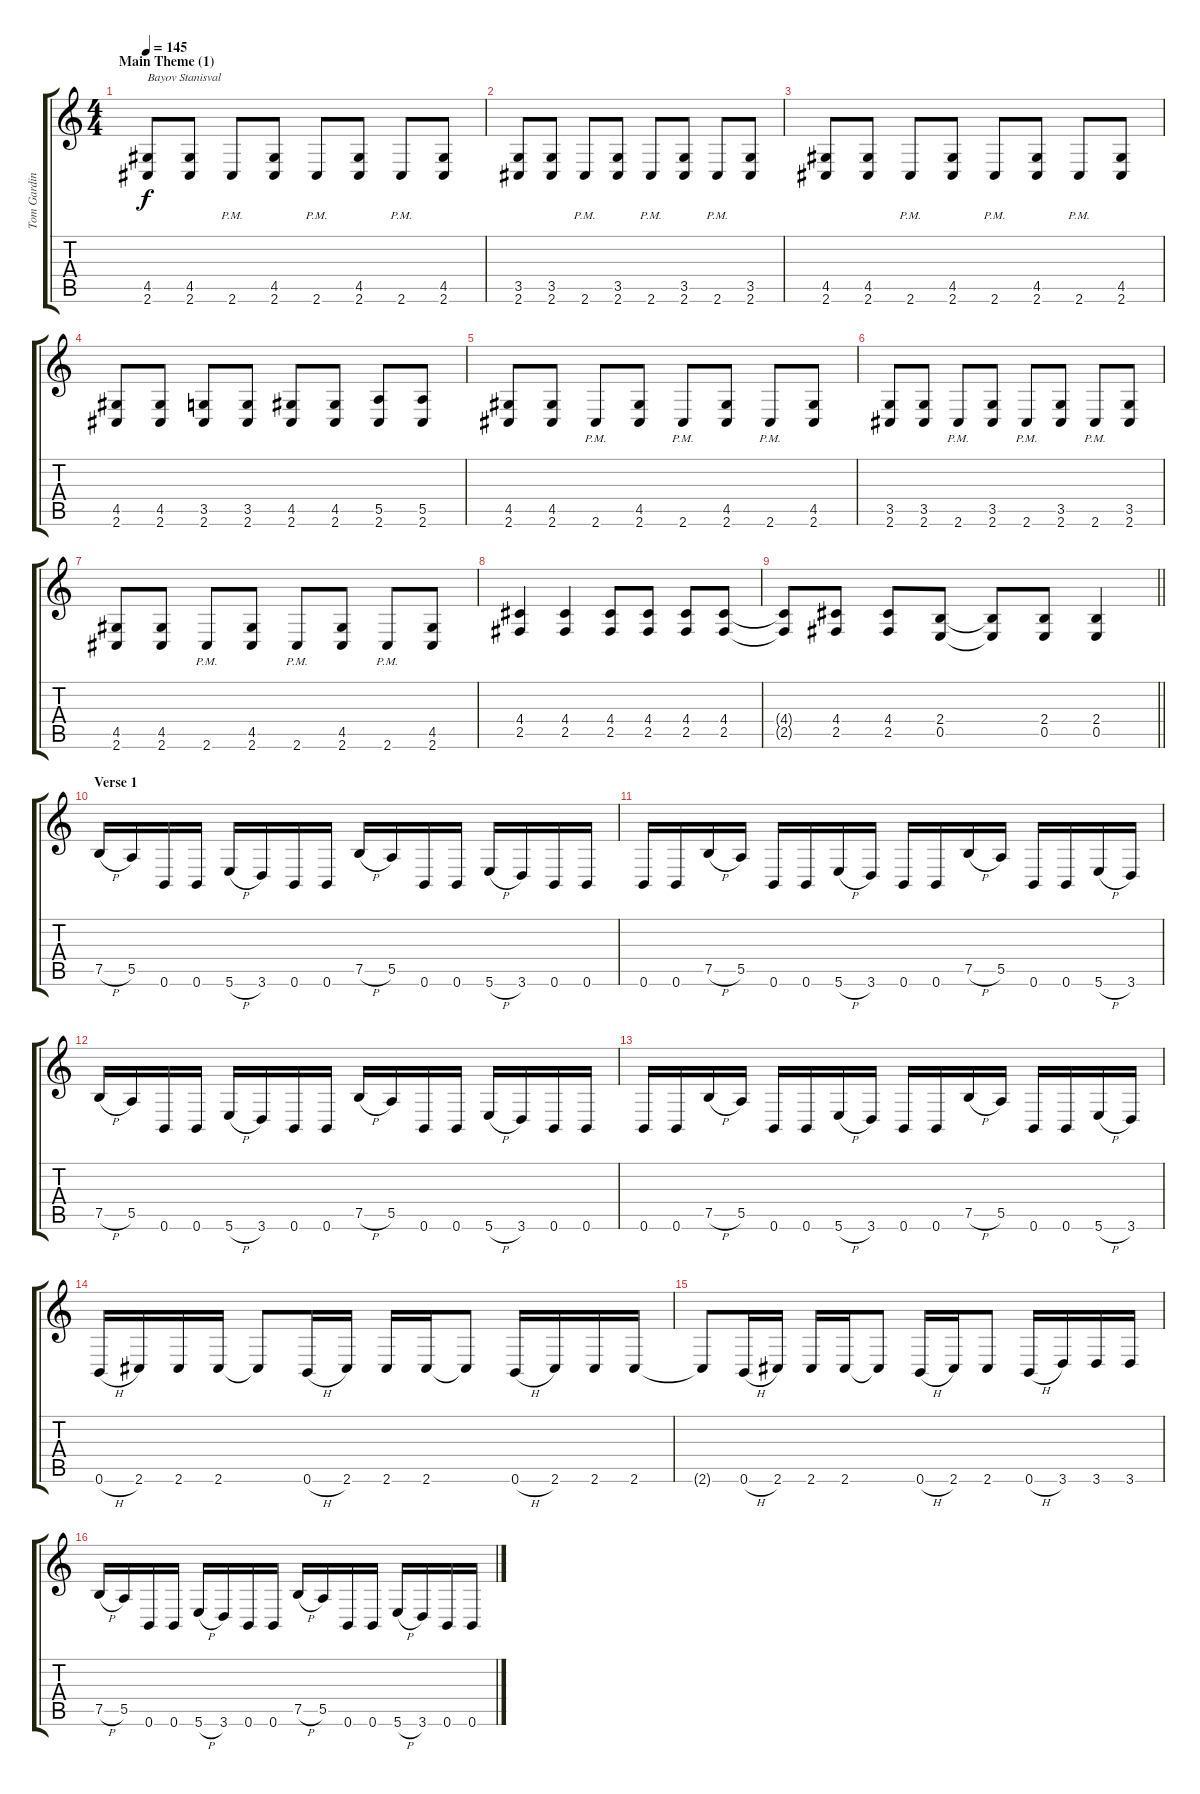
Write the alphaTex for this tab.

\track ("Tom Gardiner - rhythm guitar" "Tom Gardin") {instrument distortionguitar}
\staff {score tabs}
\tuning (B3 Gb3 D3 A2 E2 B1) {hide}
\ts (4 4)
\section ("" "Main Theme (1)")
\tempo 145
\clef g2
\ks aminor
(4.5 2.6).8{txt "Bayov Stanisval" dy f instrument distortionguitar} (4.5 2.6).8 2.6{pm}.8 (4.5 2.6).8 2.6{pm}.8 (4.5 2.6).8 2.6{pm}.8 (4.5 2.6).8 |
(3.5 2.6).8 (3.5 2.6).8 2.6{pm}.8 (3.5 2.6).8 2.6{pm}.8 (3.5 2.6).8 2.6{pm}.8 (3.5 2.6).8 |
(4.5 2.6).8 (4.5 2.6).8 2.6{pm}.8 (4.5 2.6).8 2.6{pm}.8 (4.5 2.6).8 2.6{pm}.8 (4.5 2.6).8 |
(4.5 2.6).8 (4.5 2.6).8 (3.5 2.6).8 (3.5 2.6).8 (4.5 2.6).8 (4.5 2.6).8 (5.5 2.6).8 (5.5 2.6).8 |
(4.5 2.6).8 (4.5 2.6).8 2.6{pm}.8 (4.5 2.6).8 2.6{pm}.8 (4.5 2.6).8 2.6{pm}.8 (4.5 2.6).8 |
(3.5 2.6).8 (3.5 2.6).8 2.6{pm}.8 (3.5 2.6).8 2.6{pm}.8 (3.5 2.6).8 2.6{pm}.8 (3.5 2.6).8 |
(4.5 2.6).8 (4.5 2.6).8 2.6{pm}.8 (4.5 2.6).8 2.6{pm}.8 (4.5 2.6).8 2.6{pm}.8 (4.5 2.6).8 |
(4.4 2.5).4 (4.4 2.5).4 (4.4 2.5).8 (4.4 2.5).8 (4.4 2.5).8 (4.4 2.5).8 |
\barLineRight lightlight
(4.4{t} 2.5{t}).8 (4.4 2.5).8 (4.4 2.5).8 (2.4 0.5).8 (2.4{t} 0.5{t}).8 (2.4 0.5).8 (2.4 0.5).4 |
\section ("" "Verse 1")
7.5{h}.16 5.5.16 0.6.16 0.6.16 5.6{h}.16 3.6.16 0.6.16 0.6.16 7.5{h}.16 5.5.16 0.6.16 0.6.16 5.6{h}.16 3.6.16 0.6.16 0.6.16 |
0.6.16 0.6.16 7.5{h}.16 5.5.16 0.6.16 0.6.16 5.6{h}.16 3.6.16 0.6.16 0.6.16 7.5{h}.16 5.5.16 0.6.16 0.6.16 5.6{h}.16 3.6.16 |
7.5{h}.16 5.5.16 0.6.16 0.6.16 5.6{h}.16 3.6.16 0.6.16 0.6.16 7.5{h}.16 5.5.16 0.6.16 0.6.16 5.6{h}.16 3.6.16 0.6.16 0.6.16 |
0.6.16 0.6.16 7.5{h}.16 5.5.16 0.6.16 0.6.16 5.6{h}.16 3.6.16 0.6.16 0.6.16 7.5{h}.16 5.5.16 0.6.16 0.6.16 5.6{h}.16 3.6.16 |
0.6{h}.16 2.6.16 2.6.16 2.6.16 2.6{t}.8 0.6{h}.16 2.6.16 2.6.16 2.6.16 2.6{t}.8 0.6{h}.16 2.6.16 2.6.16 2.6.16 |
2.6{t}.8 0.6{h}.16 2.6.16 2.6.16 2.6.16 2.6{t}.8 0.6{h}.16 2.6.16 2.6.8 0.6{h}.16 3.6.16 3.6.16 3.6.16 |
7.5{h}.16 5.5.16 0.6.16 0.6.16 5.6{h}.16 3.6.16 0.6.16 0.6.16 7.5{h}.16 5.5.16 0.6.16 0.6.16 5.6{h}.16 3.6.16 0.6.16 0.6.16
